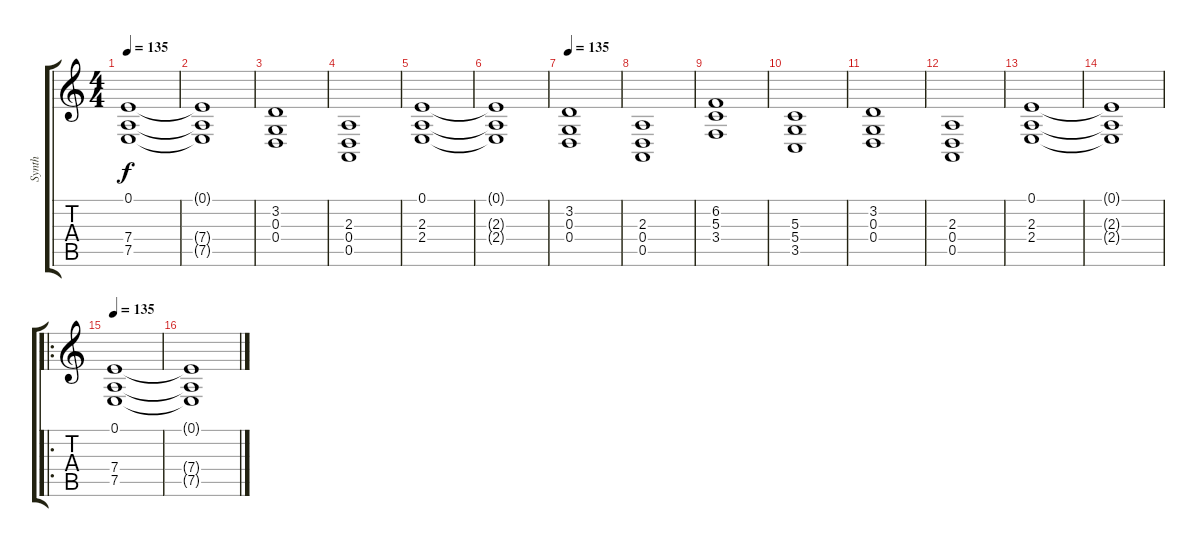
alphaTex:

\track ("Synth" "Synth") {instrument synthstrings2}
\staff {score tabs}
\tuning (E4 B3 G3 D3 A2 E2) {hide}
\ts (4 4)
\tempo 135
\clef g2
\ks c
(0.1 7.4 7.5).1{dy f} |
(0.1{t} 7.4{t} 7.5{t}).1 |
(3.2 0.3 0.4).1 |
(2.3 0.4 0.5).1 |
(0.1 2.3 2.4).1 |
(0.1{t} 2.3{t} 2.4{t}).1 |
\tempo 135
(3.2 0.3 0.4).1 |
(2.3 0.4 0.5).1 |
(6.2 5.3 3.4).1 |
(5.3 5.4 3.5).1 |
(3.2 0.3 0.4).1 |
(2.3 0.4 0.5).1 |
(0.1 2.3 2.4).1 |
(0.1{t} 2.3{t} 2.4{t}).1 |
\ro
\tempo 135
(0.1 7.4 7.5).1 |
(0.1{t} 7.4{t} 7.5{t}).1
